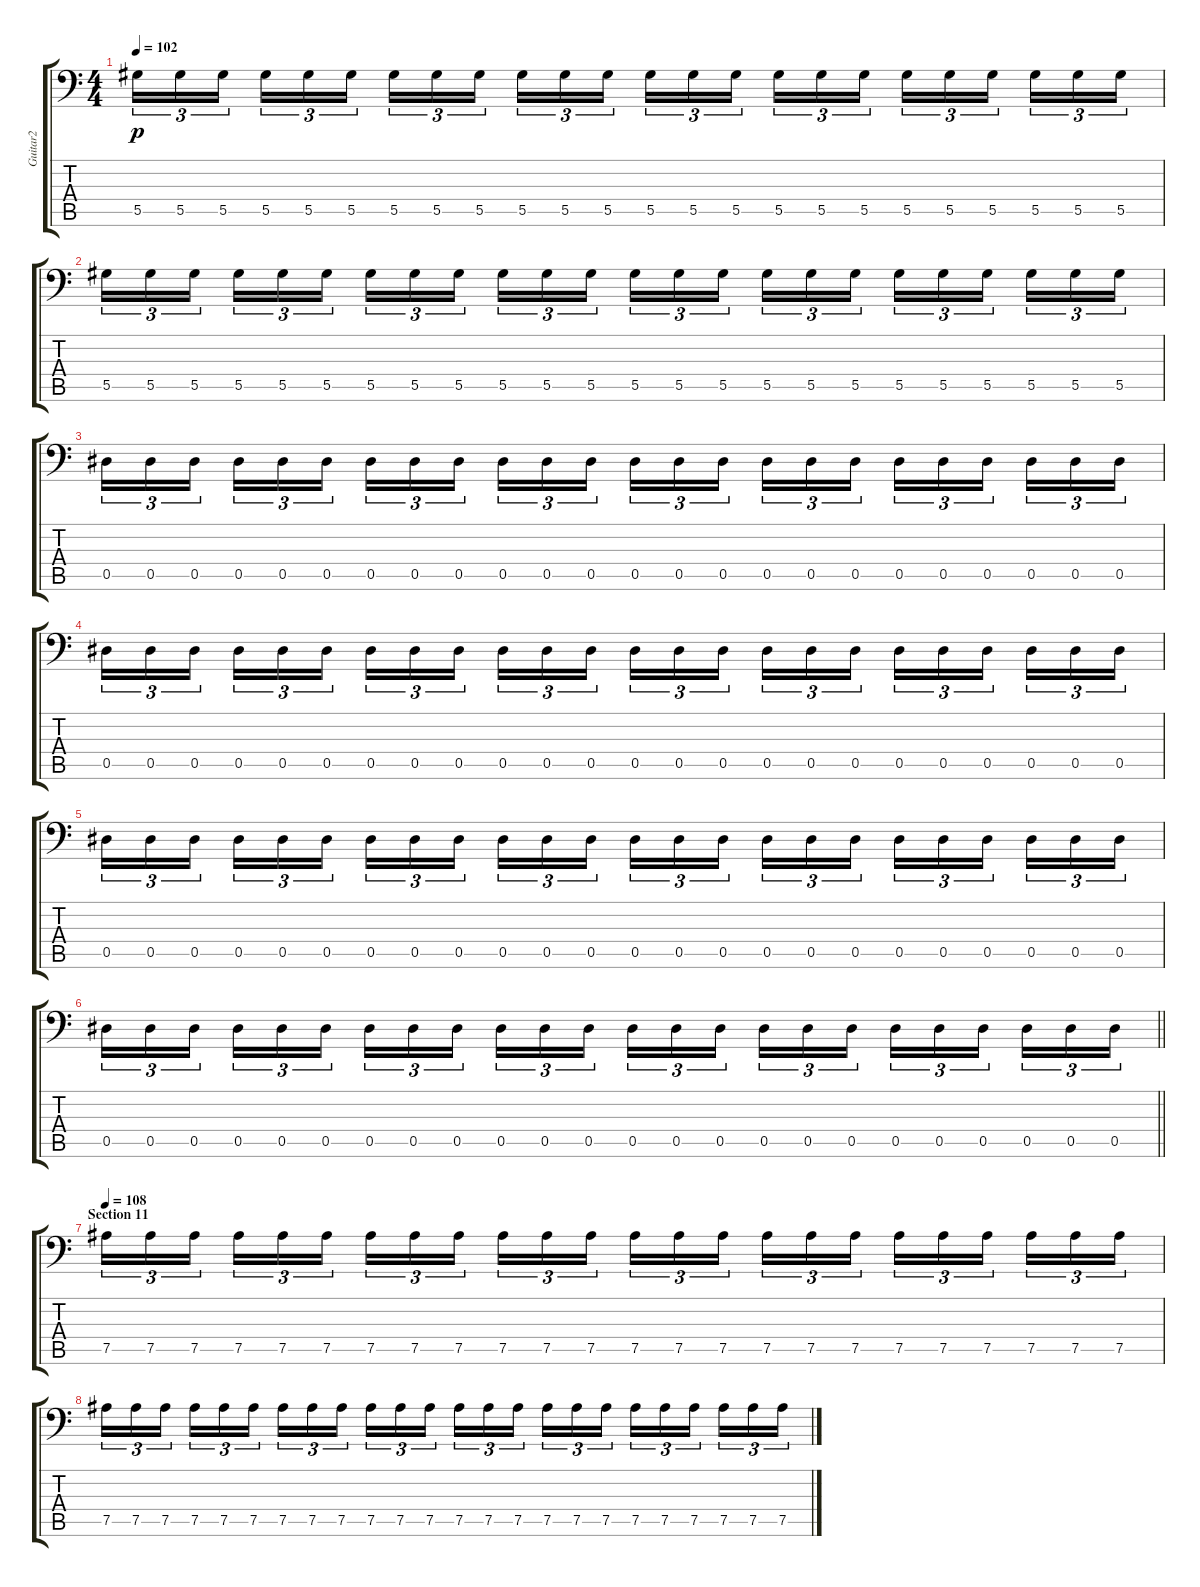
\track ("Guitar2" "Guitar2") {instrument overdrivenguitar}
\staff {score tabs}
\tuning (B3 Ab3 E3 B2 Eb2 Bb1) {hide}
\ts (4 4)
\tempo 102
\clef f4
\ks c
5.5.16{tu (3 2) dy p} 5.5.16{tu (3 2)} 5.5.16{tu (3 2) beam splitsecondary} 5.5.16{tu (3 2)} 5.5.16{tu (3 2)} 5.5.16{tu (3 2)} 5.5.16{tu (3 2)} 5.5.16{tu (3 2)} 5.5.16{tu (3 2) beam splitsecondary} 5.5.16{tu (3 2)} 5.5.16{tu (3 2)} 5.5.16{tu (3 2)} 5.5.16{tu (3 2)} 5.5.16{tu (3 2)} 5.5.16{tu (3 2) beam splitsecondary} 5.5.16{tu (3 2)} 5.5.16{tu (3 2)} 5.5.16{tu (3 2)} 5.5.16{tu (3 2)} 5.5.16{tu (3 2)} 5.5.16{tu (3 2) beam splitsecondary} 5.5.16{tu (3 2)} 5.5.16{tu (3 2)} 5.5.16{tu (3 2)} |
5.5.16{tu (3 2)} 5.5.16{tu (3 2)} 5.5.16{tu (3 2) beam splitsecondary} 5.5.16{tu (3 2)} 5.5.16{tu (3 2)} 5.5.16{tu (3 2)} 5.5.16{tu (3 2)} 5.5.16{tu (3 2)} 5.5.16{tu (3 2) beam splitsecondary} 5.5.16{tu (3 2)} 5.5.16{tu (3 2)} 5.5.16{tu (3 2)} 5.5.16{tu (3 2)} 5.5.16{tu (3 2)} 5.5.16{tu (3 2) beam splitsecondary} 5.5.16{tu (3 2)} 5.5.16{tu (3 2)} 5.5.16{tu (3 2)} 5.5.16{tu (3 2)} 5.5.16{tu (3 2)} 5.5.16{tu (3 2) beam splitsecondary} 5.5.16{tu (3 2)} 5.5.16{tu (3 2)} 5.5.16{tu (3 2)} |
0.5.16{tu (3 2)} 0.5.16{tu (3 2)} 0.5.16{tu (3 2) beam splitsecondary} 0.5.16{tu (3 2)} 0.5.16{tu (3 2)} 0.5.16{tu (3 2)} 0.5.16{tu (3 2)} 0.5.16{tu (3 2)} 0.5.16{tu (3 2) beam splitsecondary} 0.5.16{tu (3 2)} 0.5.16{tu (3 2)} 0.5.16{tu (3 2)} 0.5.16{tu (3 2)} 0.5.16{tu (3 2)} 0.5.16{tu (3 2) beam splitsecondary} 0.5.16{tu (3 2)} 0.5.16{tu (3 2)} 0.5.16{tu (3 2)} 0.5.16{tu (3 2)} 0.5.16{tu (3 2)} 0.5.16{tu (3 2) beam splitsecondary} 0.5.16{tu (3 2)} 0.5.16{tu (3 2)} 0.5.16{tu (3 2)} |
0.5.16{tu (3 2)} 0.5.16{tu (3 2)} 0.5.16{tu (3 2) beam splitsecondary} 0.5.16{tu (3 2)} 0.5.16{tu (3 2)} 0.5.16{tu (3 2)} 0.5.16{tu (3 2)} 0.5.16{tu (3 2)} 0.5.16{tu (3 2) beam splitsecondary} 0.5.16{tu (3 2)} 0.5.16{tu (3 2)} 0.5.16{tu (3 2)} 0.5.16{tu (3 2)} 0.5.16{tu (3 2)} 0.5.16{tu (3 2) beam splitsecondary} 0.5.16{tu (3 2)} 0.5.16{tu (3 2)} 0.5.16{tu (3 2)} 0.5.16{tu (3 2)} 0.5.16{tu (3 2)} 0.5.16{tu (3 2) beam splitsecondary} 0.5.16{tu (3 2)} 0.5.16{tu (3 2)} 0.5.16{tu (3 2)} |
0.5.16{tu (3 2)} 0.5.16{tu (3 2)} 0.5.16{tu (3 2) beam splitsecondary} 0.5.16{tu (3 2)} 0.5.16{tu (3 2)} 0.5.16{tu (3 2)} 0.5.16{tu (3 2)} 0.5.16{tu (3 2)} 0.5.16{tu (3 2) beam splitsecondary} 0.5.16{tu (3 2)} 0.5.16{tu (3 2)} 0.5.16{tu (3 2)} 0.5.16{tu (3 2)} 0.5.16{tu (3 2)} 0.5.16{tu (3 2) beam splitsecondary} 0.5.16{tu (3 2)} 0.5.16{tu (3 2)} 0.5.16{tu (3 2)} 0.5.16{tu (3 2)} 0.5.16{tu (3 2)} 0.5.16{tu (3 2) beam splitsecondary} 0.5.16{tu (3 2)} 0.5.16{tu (3 2)} 0.5.16{tu (3 2)} |
\barLineRight lightlight
0.5.16{tu (3 2)} 0.5.16{tu (3 2)} 0.5.16{tu (3 2) beam splitsecondary} 0.5.16{tu (3 2)} 0.5.16{tu (3 2)} 0.5.16{tu (3 2)} 0.5.16{tu (3 2)} 0.5.16{tu (3 2)} 0.5.16{tu (3 2) beam splitsecondary} 0.5.16{tu (3 2)} 0.5.16{tu (3 2)} 0.5.16{tu (3 2)} 0.5.16{tu (3 2)} 0.5.16{tu (3 2)} 0.5.16{tu (3 2) beam splitsecondary} 0.5.16{tu (3 2)} 0.5.16{tu (3 2)} 0.5.16{tu (3 2)} 0.5.16{tu (3 2)} 0.5.16{tu (3 2)} 0.5.16{tu (3 2) beam splitsecondary} 0.5.16{tu (3 2)} 0.5.16{tu (3 2)} 0.5.16{tu (3 2)} |
\section ("" "Section 11")
\tempo 108
7.5.16{tu (3 2)} 7.5.16{tu (3 2)} 7.5.16{tu (3 2) beam splitsecondary} 7.5.16{tu (3 2)} 7.5.16{tu (3 2)} 7.5.16{tu (3 2)} 7.5.16{tu (3 2)} 7.5.16{tu (3 2)} 7.5.16{tu (3 2) beam splitsecondary} 7.5.16{tu (3 2)} 7.5.16{tu (3 2)} 7.5.16{tu (3 2)} 7.5.16{tu (3 2)} 7.5.16{tu (3 2)} 7.5.16{tu (3 2) beam splitsecondary} 7.5.16{tu (3 2)} 7.5.16{tu (3 2)} 7.5.16{tu (3 2)} 7.5.16{tu (3 2)} 7.5.16{tu (3 2)} 7.5.16{tu (3 2) beam splitsecondary} 7.5.16{tu (3 2)} 7.5.16{tu (3 2)} 7.5.16{tu (3 2)} |
7.5.16{tu (3 2)} 7.5.16{tu (3 2)} 7.5.16{tu (3 2) beam splitsecondary} 7.5.16{tu (3 2)} 7.5.16{tu (3 2)} 7.5.16{tu (3 2)} 7.5.16{tu (3 2)} 7.5.16{tu (3 2)} 7.5.16{tu (3 2) beam splitsecondary} 7.5.16{tu (3 2)} 7.5.16{tu (3 2)} 7.5.16{tu (3 2)} 7.5.16{tu (3 2)} 7.5.16{tu (3 2)} 7.5.16{tu (3 2) beam splitsecondary} 7.5.16{tu (3 2)} 7.5.16{tu (3 2)} 7.5.16{tu (3 2)} 7.5.16{tu (3 2)} 7.5.16{tu (3 2)} 7.5.16{tu (3 2) beam splitsecondary} 7.5.16{tu (3 2)} 7.5.16{tu (3 2)} 7.5.16{tu (3 2)}
